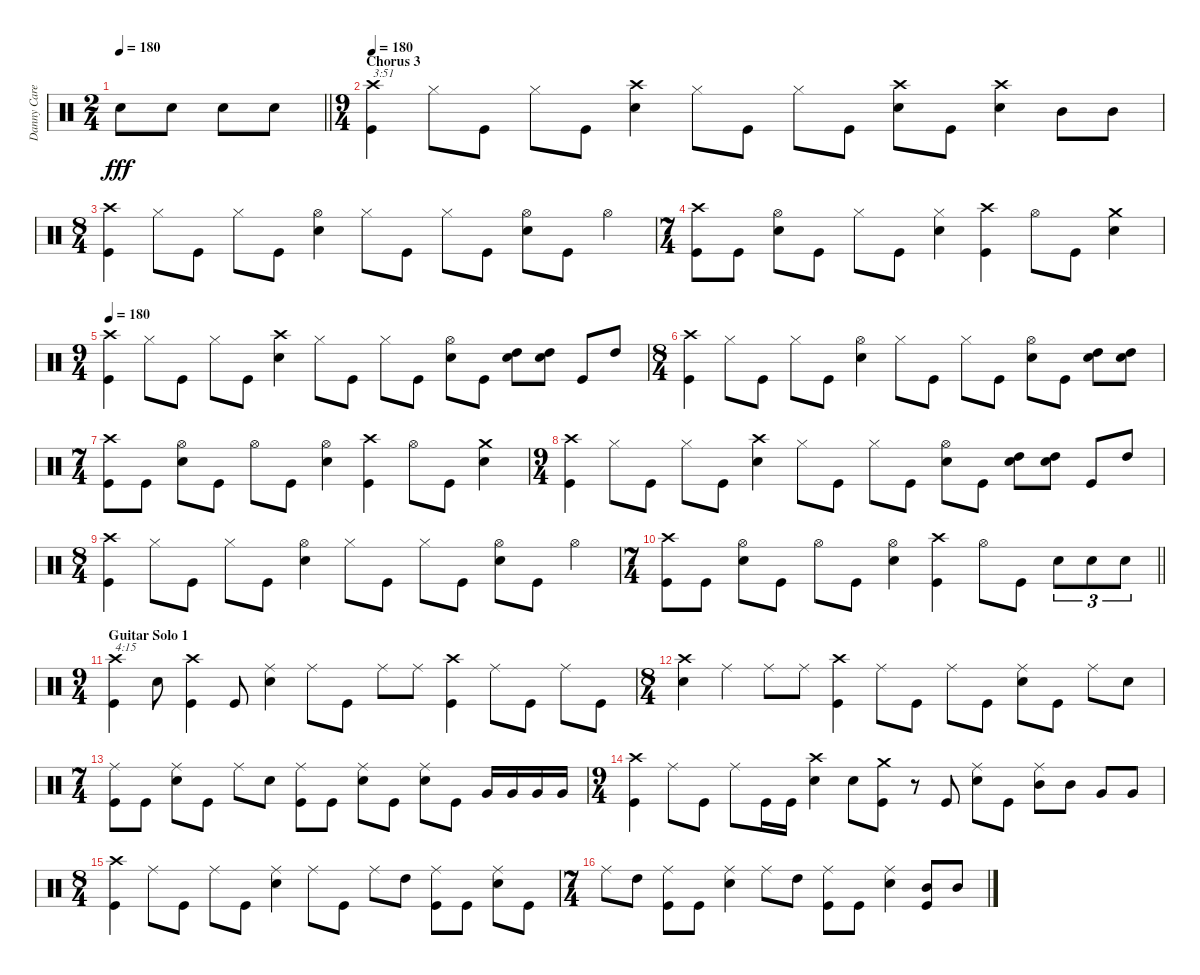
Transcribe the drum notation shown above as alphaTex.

\track ("Danny Carey" "Danny Care") {instrument percussion}
\staff {score}
\articulation defaults
\ts (2 4)
\tempo 180
\clef neutral
\barLineRight lightlight
\ks c "Snare (hit) 2".8{dy fff} "Snare (hit) 2".8 "Snare (hit) 2".8 "Snare (hit) 2".8
|
\ts (9 4)
\section ("" "Chorus 3")
\tempo 180
("Kick (hit)" "Crash high (hit)").4{txt "3:51"} "Hi-Hat (closed)".8 "Kick (hit)".8 "Hi-Hat (closed)".8 "Kick (hit)".8 ("Snare (hit) 2" "Crash high (hit)").4 "Hi-Hat (closed)".8 "Kick (hit)".8 "Hi-Hat (closed)".8 "Kick (hit)".8 ("Crash high (hit)" "Snare (hit) 2").8 "Kick (hit)".8 ("Snare (hit) 2" "Crash high (hit)").4 "Mid Tom (hit)".8 "Mid Tom (hit)".8 |
\ts (8 4)
("Kick (hit)" "Crash high (hit)").4 "Hi-Hat (closed)".8 "Kick (hit)".8 "Hi-Hat (closed)".8 "Kick (hit)".8 ("Snare (hit) 2" "Hi-Hat (open)").4 "Hi-Hat (closed)".8 "Kick (hit)".8 "Hi-Hat (closed)".8 "Kick (hit)".8 ("Hi-Hat (open)" "Snare (hit) 2").8 "Kick (hit)".8 "Hi-Hat (open)".4 |
\ts (7 4)
("Crash high (hit)" "Kick (hit)").8 "Kick (hit)".8 ("Snare (hit) 2" "Hi-Hat (open)").8 "Kick (hit)".8 "Hi-Hat (closed)".8 "Kick (hit)".8 ("Snare (hit) 2" "Hi-Hat (closed)").4 ("Kick (hit)" "Crash high (hit)").4 "Hi-Hat (open)".8 "Kick (hit)".8 ("Snare (hit) 2" "Crash medium (hit)").4 |
\ts (9 4)
\tempo 180
("Kick (hit)" "Crash high (hit)").4 "Hi-Hat (closed)".8 "Kick (hit)".8 "Hi-Hat (closed)".8 "Kick (hit)".8 ("Snare (hit) 2" "Crash high (hit)").4 "Hi-Hat (closed)".8 "Kick (hit)".8 "Hi-Hat (closed)".8 "Kick (hit)".8 ("Hi-Hat (open)" "Snare (hit) 2").8 "Kick (hit)".8 ("Snare (hit) 2" "High Tom (hit)").8 ("High Tom (hit)" "Snare (hit) 2").8 "Kick (hit)".8 "High Tom (hit)".8 |
\ts (8 4)
("Kick (hit)" "Crash high (hit)").4 "Hi-Hat (closed)".8 "Kick (hit)".8 "Hi-Hat (closed)".8 "Kick (hit)".8 ("Snare (hit) 2" "Hi-Hat (open)").4 "Hi-Hat (closed)".8 "Kick (hit)".8 "Hi-Hat (closed)".8 "Kick (hit)".8 ("Hi-Hat (open)" "Snare (hit) 2").8 "Kick (hit)".8 ("High Tom (hit)" "Snare (hit) 2").8 ("High Tom (hit)" "Snare (hit) 2").8 |
\ts (7 4)
("Kick (hit)" "Crash high (hit)").8 "Kick (hit)".8 ("Snare (hit) 2" "Hi-Hat (open)").8 "Kick (hit)".8 "Hi-Hat (open)".8 "Kick (hit)".8 ("Snare (hit) 2" "Hi-Hat (open)").4 ("Kick (hit)" "Crash high (hit)").4 "Hi-Hat (open)".8 "Kick (hit)".8 ("Snare (hit) 2" "Crash medium (hit)").4 |
\ts (9 4)
("Kick (hit)" "Crash high (hit)").4 "Hi-Hat (closed)".8 "Kick (hit)".8 "Hi-Hat (closed)".8 "Kick (hit)".8 ("Snare (hit) 2" "Crash high (hit)").4 "Hi-Hat (closed)".8 "Kick (hit)".8 "Hi-Hat (closed)".8 "Kick (hit)".8 ("Hi-Hat (open)" "Snare (hit) 2").8 "Kick (hit)".8 ("Snare (hit) 2" "High Tom (hit)").8 ("High Tom (hit)" "Snare (hit) 2").8 "Kick (hit)".8 "High Tom (hit)".8 |
\ts (8 4)
("Kick (hit)" "Crash high (hit)").4 "Hi-Hat (closed)".8 "Kick (hit)".8 "Hi-Hat (closed)".8 "Kick (hit)".8 ("Snare (hit) 2" "Hi-Hat (open)").4 "Hi-Hat (closed)".8 "Kick (hit)".8 "Hi-Hat (closed)".8 "Kick (hit)".8 ("Hi-Hat (open)" "Snare (hit) 2").8 "Kick (hit)".8 "Hi-Hat (open)".4 |
\ts (7 4)
\barLineRight lightlight
("Kick (hit)" "Crash high (hit)").8 "Kick (hit)".8 ("Snare (hit) 2" "Hi-Hat (open)").8 "Kick (hit)".8 "Hi-Hat (open)".8 "Kick (hit)".8 ("Snare (hit) 2" "Hi-Hat (open)").4 ("Kick (hit)" "Crash high (hit)").4 "Hi-Hat (open)".8 "Kick (hit)".8 "Snare (hit) 2".8{tu (3 2)} "Snare (hit) 2".8{tu (3 2)} "Snare (hit) 2".8{tu (3 2)} |
\ts (9 4)
\section ("" "Guitar Solo 1")
("Crash high (hit)" "Kick (hit)").4{txt "4:15"} "Snare (hit) 2".8 ("Kick (hit)" "Crash high (hit)").4 "Kick (hit)".8 ("Snare (hit) 2" "Ride (middle)").4 "Ride (middle)".8 "Kick (hit)".8 "Ride (middle)".8 "Ride (middle)".8 ("Kick (hit)" "Crash high (hit)").4 "Ride (middle)".8 "Kick (hit)".8 "Ride (middle)".8 "Kick (hit)".8 |
\ts (8 4)
("Snare (hit) 2" "Crash high (hit)").4 "Ride (middle)".4 "Ride (middle)".8 "Ride (middle)".8 ("Crash high (hit)" "Kick (hit)").4 "Ride (middle)".8 "Kick (hit)".8 "Ride (middle)".8 "Kick (hit)".8 ("Ride (middle)" "Snare (hit) 2").8 "Kick (hit)".8 "Ride (middle)".8 "Snare (hit) 2".8 |
\ts (7 4)
("Kick (hit)" "Ride (middle)").8 "Kick (hit)".8 ("Snare (hit) 2" "Ride (middle)").8 "Kick (hit)".8 "Ride (middle)".8 "Snare (hit) 2".8 ("Kick (hit)" "Ride (middle)").8 "Kick (hit)".8 ("Snare (hit) 2" "Ride (middle)").8 "Kick (hit)".8 ("Ride (middle)" "Snare (hit) 2").8 "Kick (hit)".8 "Very Low Tom (hit)".16 "Very Low Tom (hit)".16 "Very Low Tom (hit)".16 "Very Low Tom (hit)".16 |
\ts (9 4)
("Kick (hit)" "Crash high (hit)").4 "Ride (middle)".8 "Kick (hit)".8 "Ride (middle)".8 "Kick (hit)".16 "Kick (hit)".16 ("Snare (hit) 2" "Crash high (hit)").4 "Snare (hit) 2".8 ("Kick (hit)" "Crash medium (hit)").8 r.8 "Kick (hit)".8 ("Snare (hit) 2" "Ride (middle)").8 "Kick (hit)".8 ("Ride (middle)" "Mid Tom (hit)").8 "Mid Tom (hit)".8 "Very Low Tom (hit)".8 "Very Low Tom (hit)".8 |
\ts (8 4)
("Kick (hit)" "Crash high (hit)").4 "Ride (middle)".8 "Kick (hit)".8 "Ride (middle)".8 "Kick (hit)".8 ("Snare (hit) 2" "Ride (middle)").4 "Ride (middle)".8 "Kick (hit)".8 "Ride (middle)".8 "High Tom (hit)".8 ("Kick (hit)" "Ride (middle)").8 "Kick (hit)".8 ("Snare (hit) 2" "Ride (middle)").8 "Kick (hit)".8 |
\ts (7 4)
"Ride (middle)".8 "High Tom (hit)".8 ("Kick (hit)" "Ride (middle)").8 "Kick (hit)".8 ("Snare (hit) 2" "Ride (middle)").4 "Ride (middle)".8 "High Tom (hit)".8 ("Kick (hit)" "Ride (middle)").8 "Kick (hit)".8 ("Snare (hit) 2" "Ride (middle)").4 ("Kick (hit)" "Mid Tom (hit)").8 "Mid Tom (hit)".8
